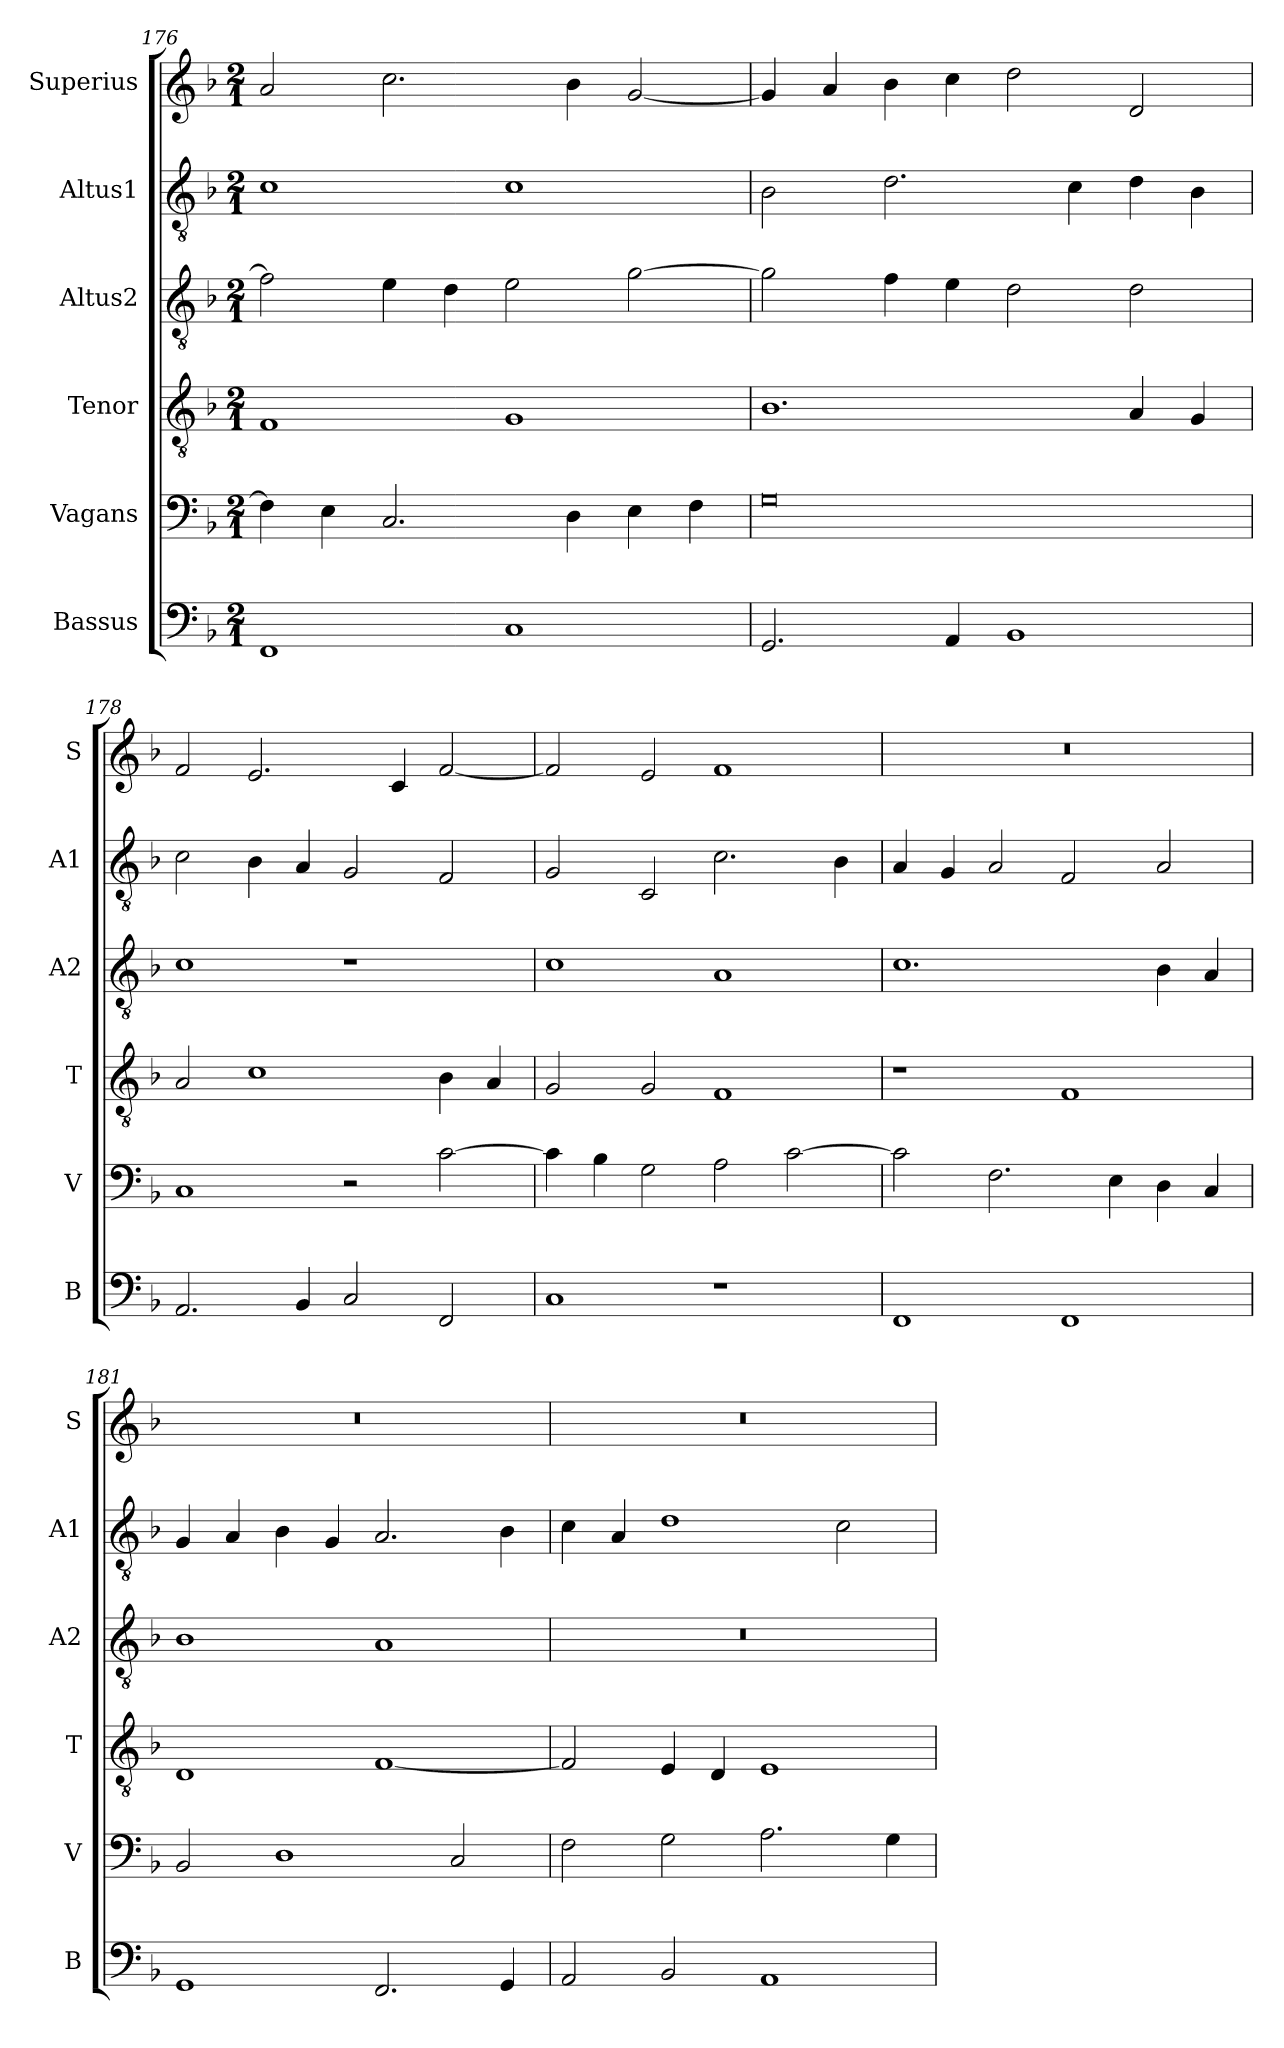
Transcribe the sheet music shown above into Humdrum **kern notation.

**kern	**kern	**kern	**kern	**kern	**kern
*part6	*part5	*part4	*part3	*part2	*part1
*staff6	*staff5	*staff4	*staff3	*staff2	*staff1
*I"Bassus	*I"Vagans	*I"Tenor	*I"Altus2	*I"Altus1	*I"Superius
*I'B	*I'V	*I'T	*I'A2	*I'A1	*I'S
*clefF4	*clefF4	*clefGv2	*clefGv2	*clefGv2	*clefG2
*k[b-]	*k[b-]	*k[b-]	*k[b-]	*k[b-]	*k[b-]
*M2/1	*M2/1	*M2/1	*M2/1	*M2/1	*M2/1
=176	=176	=176	=176	=176	=176
1FF	4F\]	1F	2f\]	1c	2a/
.	4E\	.	.	.	.
.	2.C/	.	4e\	.	2.cc\
.	.	.	4d\	.	.
1C	.	1G	2e\	1c	.
.	4D\	.	.	.	4b-\
.	4E\	.	[2g\	.	[2g/
.	4F\	.	.	.	.
=177	=177	=177	=177	=177	=177
2.GG/	0G	1.B-	2g\]	2B-\	4g/]
.	.	.	.	.	4a/
.	.	.	4f\	2.d\	4b-\
4AA/	.	.	4e\	.	4cc\
1BB-	.	.	2d\	.	2dd\
.	.	.	.	4c\	.
.	.	4A/	2d\	4d\	2d/
.	.	4G/	.	4B-\	.
=178	=178	=178	=178	=178	=178
2.AA/	1C	2A/	1c	2c\	2f/
.	.	1c	.	4B-\	2.e/
4BB-/	.	.	.	4A/	.
2C/	2r	.	1r	2G/	.
.	.	.	.	.	4c/
2FF/	[2c\	4B-\	.	2F/	[2f/
.	.	4A/	.	.	.
=179	=179	=179	=179	=179	=179
1C	4c\]	2G/	1c	2G/	2f/]
.	4B-\	.	.	.	.
.	2G\	2G/	.	2C/	2e/
1r	2A\	1F	1A	2.c\	1f
.	[2c\	.	.	.	.
.	.	.	.	4B-\	.
=180	=180	=180	=180	=180	=180
1FF	2c\]	1r	1.c	4A/	0r
.	.	.	.	4G/	.
.	2.F\	.	.	2A/	.
1FF	.	1F	.	2F/	.
.	4E\	.	.	.	.
.	4D\	.	4B-\	2A/	.
.	4C/	.	4A/	.	.
=181	=181	=181	=181	=181	=181
1GG	2BB-/	1D	1B-	4G/	0r
.	.	.	.	4A/	.
.	1D	.	.	4B-\	.
.	.	.	.	4G/	.
2.FF/	.	[1F	1A	2.A/	.
.	2C/	.	.	.	.
4GG/	.	.	.	4B-\	.
=182	=182	=182	=182	=182	=182
2AA/	2F\	2F/]	0r	4c\	0r
.	.	.	.	4A/	.
2BB-/	2G\	4E/	.	1d	.
.	.	4D/	.	.	.
1AA	2.A\	1E	.	.	.
.	.	.	.	2c\	.
.	4G\	.	.	.	.
=	=	=	=	=	=
*-	*-	*-	*-	*-	*-
